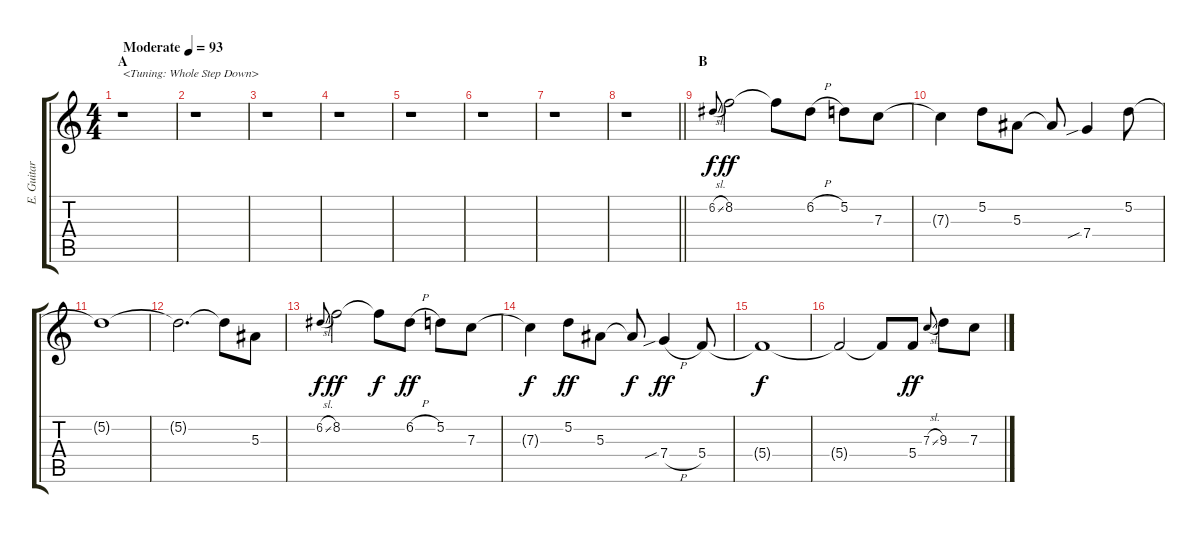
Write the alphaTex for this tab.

\track ("E. Guitar I" "E. Guitar ") {instrument electricguitarjazz}
\staff {score tabs}
\tuning (D4 A3 F3 C3 G2 D2) {hide}
\ts (4 4)
\section ("" "A")
\tempo (93 "Moderate")
\clef g2
\ks c
r.1{txt "<Tuning: Whole Step Down>" dy f instrument electricguitarjazz} |
r.1 |
r.1 |
r.1 |
r.1 |
r.1 |
r.1 |
\barLineRight lightlight
r.1 |
\section ("" "B")
6.2{sl}.8{gr onbeat} 8.2.2{dy ff} 8.2{t}.8 6.2{h}.8 5.2.8 7.3.8 |
7.3{t}.4 5.2.8 5.3.8 5.3{t}.8 7.4{sib}.4 5.2.8 |
5.2{t}.1 |
5.2{t}.2{d} 5.2{t}.8 5.3.8 |
6.2{sl}.8{gr onbeat dy f} 8.2.2{dy ff} 8.2{t}.8{dy f} 6.2{h}.8{dy ff} 5.2.8 7.3.8 |
7.3{t}.4{dy f} 5.2.8{dy ff} 5.3.8 5.3{t}.8{dy f} 7.4{sib h}.4{dy ff} 5.4.8 |
5.4{t}.1{dy f} |
5.4{t}.2 5.4{t}.8 5.4.8{dy ff} 7.3{sl}.8{gr onbeat} 9.3.8 7.3.8
